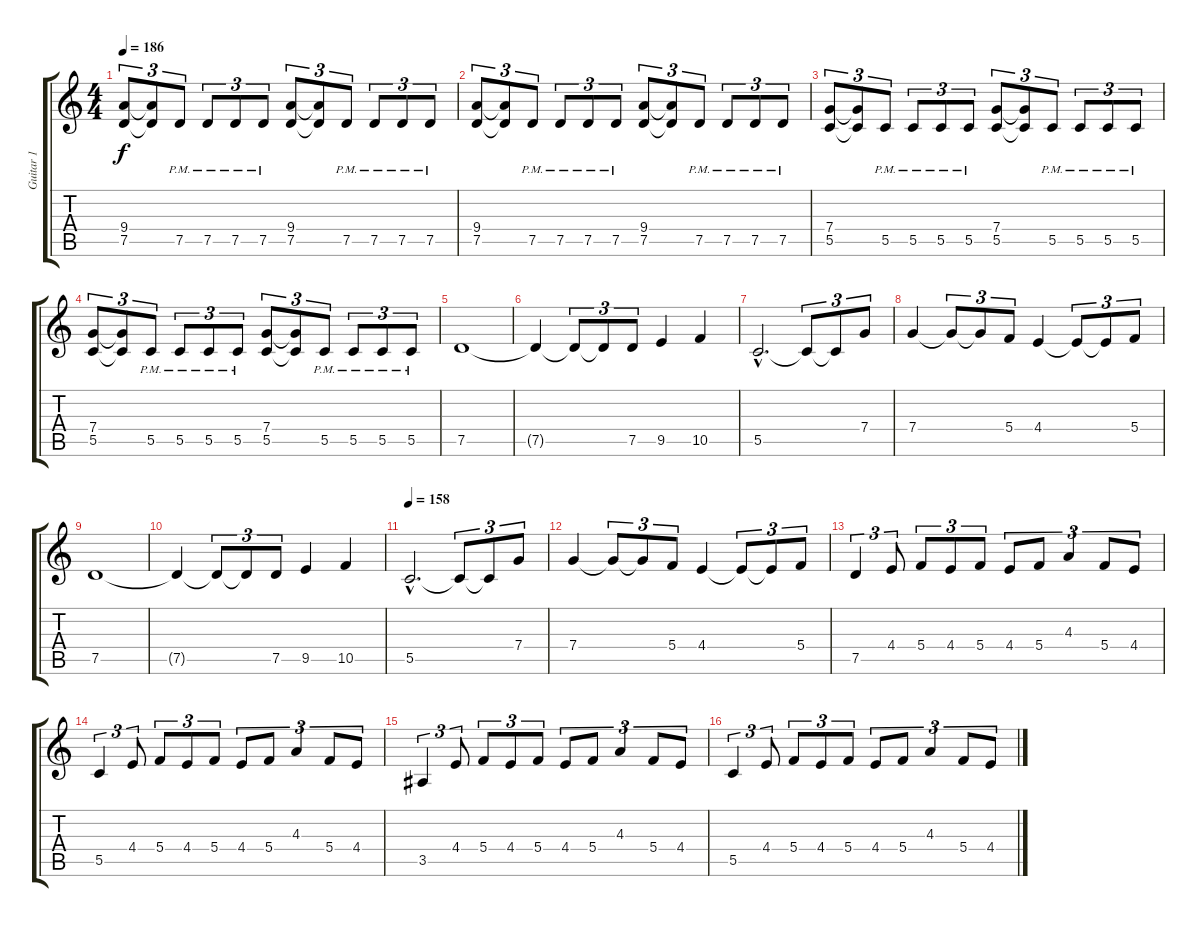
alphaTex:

\track ("Guitar 1" "Guitar 1") {instrument distortionguitar}
\staff {score tabs}
\tuning (D4 A3 F3 C3 G2 D2) {hide}
\ts (4 4)
\tempo 186
\clef g2
\ks c
(9.4 7.5).8{tu (3 2) dy f} (9.4{t} 7.5{t}).8{tu (3 2)} 7.5{pm}.8{tu (3 2)} 7.5{pm}.8{tu (3 2)} 7.5{pm}.8{tu (3 2)} 7.5{pm}.8{tu (3 2)} (9.4 7.5).8{tu (3 2)} (9.4{t} 7.5{t}).8{tu (3 2)} 7.5{pm}.8{tu (3 2)} 7.5{pm}.8{tu (3 2)} 7.5{pm}.8{tu (3 2)} 7.5{pm}.8{tu (3 2)} |
(9.4 7.5).8{tu (3 2)} (9.4{t} 7.5{t}).8{tu (3 2)} 7.5{pm}.8{tu (3 2)} 7.5{pm}.8{tu (3 2)} 7.5{pm}.8{tu (3 2)} 7.5{pm}.8{tu (3 2)} (9.4 7.5).8{tu (3 2)} (9.4{t} 7.5{t}).8{tu (3 2)} 7.5{pm}.8{tu (3 2)} 7.5{pm}.8{tu (3 2)} 7.5{pm}.8{tu (3 2)} 7.5{pm}.8{tu (3 2)} |
(7.4 5.5).8{tu (3 2)} (7.4{t} 5.5{t}).8{tu (3 2)} 5.5{pm}.8{tu (3 2)} 5.5{pm}.8{tu (3 2)} 5.5{pm}.8{tu (3 2)} 5.5{pm}.8{tu (3 2)} (7.4 5.5).8{tu (3 2)} (7.4{t} 5.5{t}).8{tu (3 2)} 5.5{pm}.8{tu (3 2)} 5.5{pm}.8{tu (3 2)} 5.5{pm}.8{tu (3 2)} 5.5{pm}.8{tu (3 2)} |
(7.4 5.5).8{tu (3 2)} (7.4{t} 5.5{t}).8{tu (3 2)} 5.5{pm}.8{tu (3 2)} 5.5{pm}.8{tu (3 2)} 5.5{pm}.8{tu (3 2)} 5.5{pm}.8{tu (3 2)} (7.4 5.5).8{tu (3 2)} (7.4{t} 5.5{t}).8{tu (3 2)} 5.5{pm}.8{tu (3 2)} 5.5{pm}.8{tu (3 2)} 5.5{pm}.8{tu (3 2)} 5.5{pm}.8{tu (3 2)} |
7.5.1 |
7.5{t}.4 7.5{t}.8{tu (3 2)} 7.5{t}.8{tu (3 2)} 7.5.8{tu (3 2)} 9.5.4 10.5.4 |
5.5{hac}.2{d} 5.5{t}.8{tu (3 2)} 5.5{t}.8{tu (3 2)} 7.4.8{tu (3 2)} |
7.4.4 7.4{t}.8{tu (3 2)} 7.4{t}.8{tu (3 2)} 5.4.8{tu (3 2)} 4.4.4 4.4{t}.8{tu (3 2)} 4.4{t}.8{tu (3 2)} 5.4.8{tu (3 2)} |
7.5.1 |
7.5{t}.4 7.5{t}.8{tu (3 2)} 7.5{t}.8{tu (3 2)} 7.5.8{tu (3 2)} 9.5.4 10.5.4 |
\tempo 158
5.5{hac}.2{d} 5.5{t}.8{tu (3 2)} 5.5{t}.8{tu (3 2)} 7.4.8{tu (3 2)} |
7.4.4 7.4{t}.8{tu (3 2)} 7.4{t}.8{tu (3 2)} 5.4.8{tu (3 2)} 4.4.4 4.4{t}.8{tu (3 2)} 4.4{t}.8{tu (3 2)} 5.4.8{tu (3 2)} |
7.5.4{tu (3 2)} 4.4.8{tu (3 2)} 5.4.8{tu (3 2)} 4.4.8{tu (3 2)} 5.4.8{tu (3 2)} 4.4.8{tu (3 2)} 5.4.8{tu (3 2)} 4.3.4{tu (3 2)} 5.4.8{tu (3 2)} 4.4.8{tu (3 2)} |
5.5.4{tu (3 2)} 4.4.8{tu (3 2)} 5.4.8{tu (3 2)} 4.4.8{tu (3 2)} 5.4.8{tu (3 2)} 4.4.8{tu (3 2)} 5.4.8{tu (3 2)} 4.3.4{tu (3 2)} 5.4.8{tu (3 2)} 4.4.8{tu (3 2)} |
3.5.4{tu (3 2)} 4.4.8{tu (3 2)} 5.4.8{tu (3 2)} 4.4.8{tu (3 2)} 5.4.8{tu (3 2)} 4.4.8{tu (3 2)} 5.4.8{tu (3 2)} 4.3.4{tu (3 2)} 5.4.8{tu (3 2)} 4.4.8{tu (3 2)} |
5.5.4{tu (3 2)} 4.4.8{tu (3 2)} 5.4.8{tu (3 2)} 4.4.8{tu (3 2)} 5.4.8{tu (3 2)} 4.4.8{tu (3 2)} 5.4.8{tu (3 2)} 4.3.4{tu (3 2)} 5.4.8{tu (3 2)} 4.4.8{tu (3 2)}
